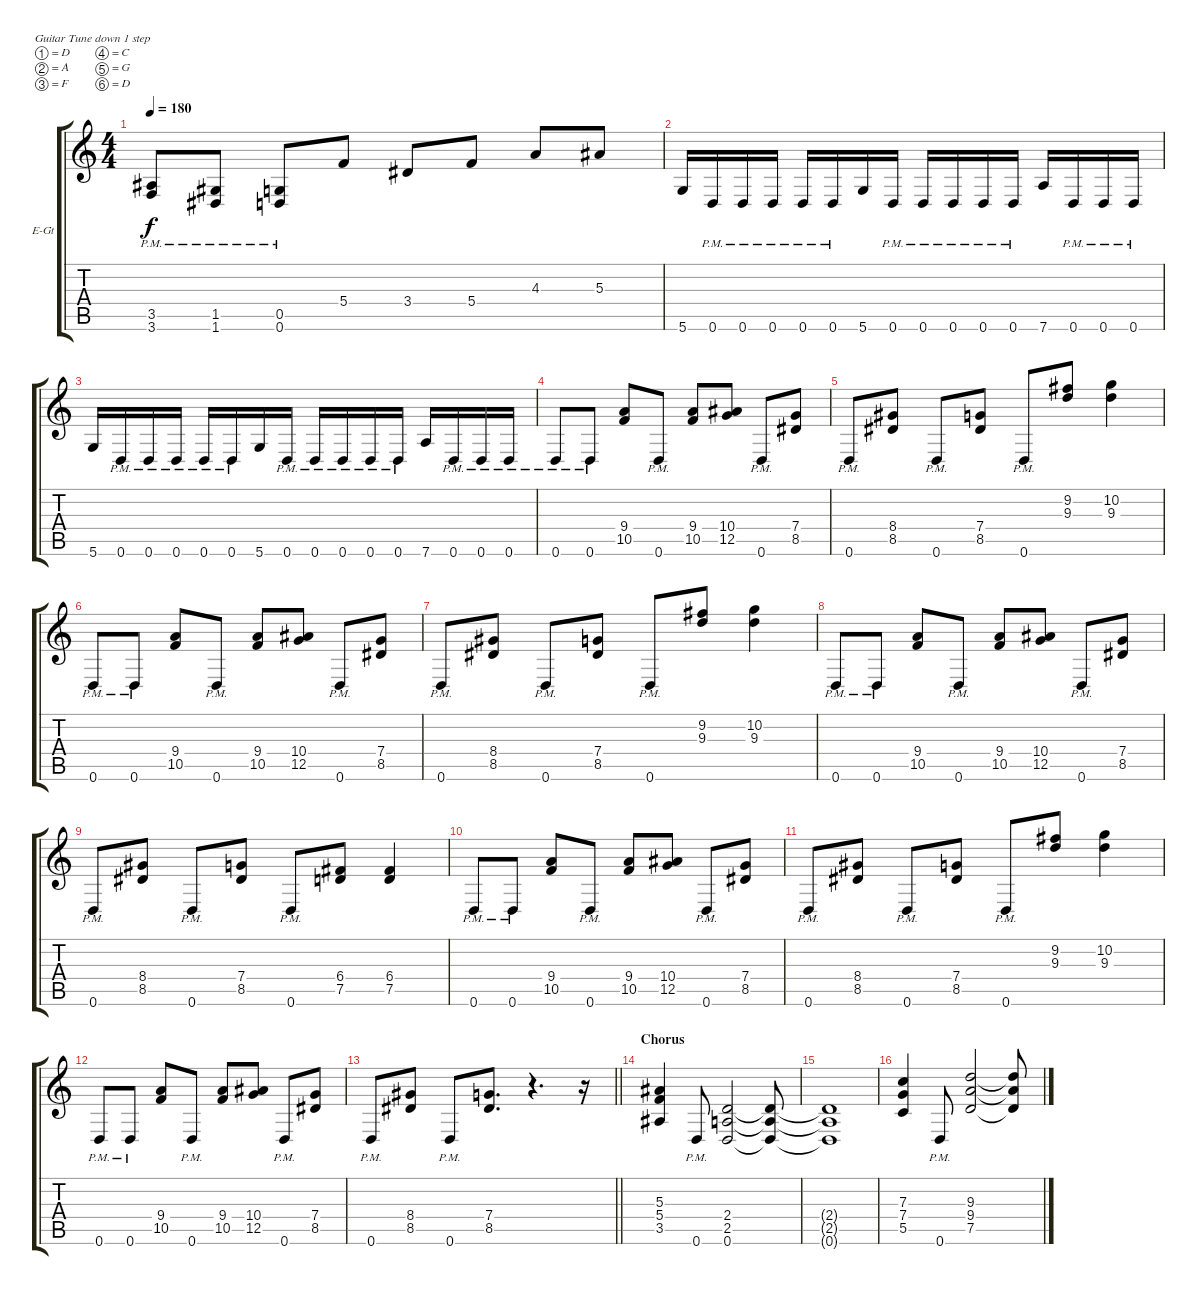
\bracketExtendMode groupsimilarinstruments
\firstSystemTrackNameOrientation horizontal
\otherSystemsTrackNameOrientation horizontal
\track ("Guitar 2" "E-Gt") {instrument distortionguitar}
\staff {score tabs}
\tuning (D4 A3 F3 C3 G2 D2)
\ts (4 4)
\tempo 180
\clef g2
\ks c
(3.5{pm} 3.6{pm}).8{dy f} (1.5{pm} 1.6{pm}).8 (0.5{pm} 0.6{pm}).8 5.4.8 3.4.8 5.4.8 4.3.8 5.3.8 |
5.6.16 0.6{pm}.16 0.6{pm}.16 0.6{pm}.16 0.6{pm}.16 0.6{pm}.16 5.6.16 0.6{pm}.16 0.6{pm}.16 0.6{pm}.16 0.6{pm}.16 0.6{pm}.16 7.6.16 0.6{pm}.16 0.6{pm}.16 0.6{pm}.16 |
5.6.16 0.6{pm}.16 0.6{pm}.16 0.6{pm}.16 0.6{pm}.16 0.6{pm}.16 5.6.16 0.6{pm}.16 0.6{pm}.16 0.6{pm}.16 0.6{pm}.16 0.6{pm}.16 7.6.16 0.6{pm}.16 0.6{pm}.16 0.6{pm}.16 |
0.6{pm}.8 0.6{pm}.8 (9.4 10.5).8 0.6{pm}.8 (9.4 10.5).8 (10.4 12.5).8 0.6{pm}.8 (7.4 8.5).8 |
0.6{pm}.8 (8.4 8.5).8 0.6{pm}.8 (7.4 8.5).8 0.6{pm}.8 (9.2 9.3).8 (10.2 9.3).4 |
0.6{pm}.8 0.6{pm}.8 (9.4 10.5).8 0.6{pm}.8 (9.4 10.5).8 (10.4 12.5).8 0.6{pm}.8 (7.4 8.5).8 |
0.6{pm}.8 (8.4 8.5).8 0.6{pm}.8 (7.4 8.5).8 0.6{pm}.8 (9.2 9.3).8 (10.2 9.3).4 |
0.6{pm}.8 0.6{pm}.8 (9.4 10.5).8 0.6{pm}.8 (9.4 10.5).8 (10.4 12.5).8 0.6{pm}.8 (7.4 8.5).8 |
0.6{pm}.8 (8.4 8.5).8 0.6{pm}.8 (7.4 8.5).8 0.6{pm}.8 (6.4 7.5).8 (6.4 7.5).4 |
0.6{pm}.8 0.6{pm}.8 (9.4 10.5).8 0.6{pm}.8 (9.4 10.5).8 (10.4 12.5).8 0.6{pm}.8 (7.4 8.5).8 |
0.6{pm}.8 (8.4 8.5).8 0.6{pm}.8 (7.4 8.5).8 0.6{pm}.8 (9.2 9.3).8 (10.2 9.3).4 |
0.6{pm}.8 0.6{pm}.8 (9.4 10.5).8 0.6{pm}.8 (9.4 10.5).8 (10.4 12.5).8 0.6{pm}.8 (7.4 8.5).8 |
\barLineRight lightlight
0.6{pm}.8 (8.4 8.5).8 0.6{pm}.8 (7.4 8.5).8{d} r.4{d} r.16 |
\section ("" "Chorus")
(5.3 5.4 3.5).4 0.6{pm}.8 (2.4 2.5 0.6).2 (2.4{t} 2.5{t} 0.6{t}).8 |
(2.4{t} 2.5{t} 0.6{t}).1 |
(7.3 7.4 5.5).4 0.6{pm}.8 (9.3 9.4 7.5).2 (9.3{t} 9.4{t} 7.5{t}).8
